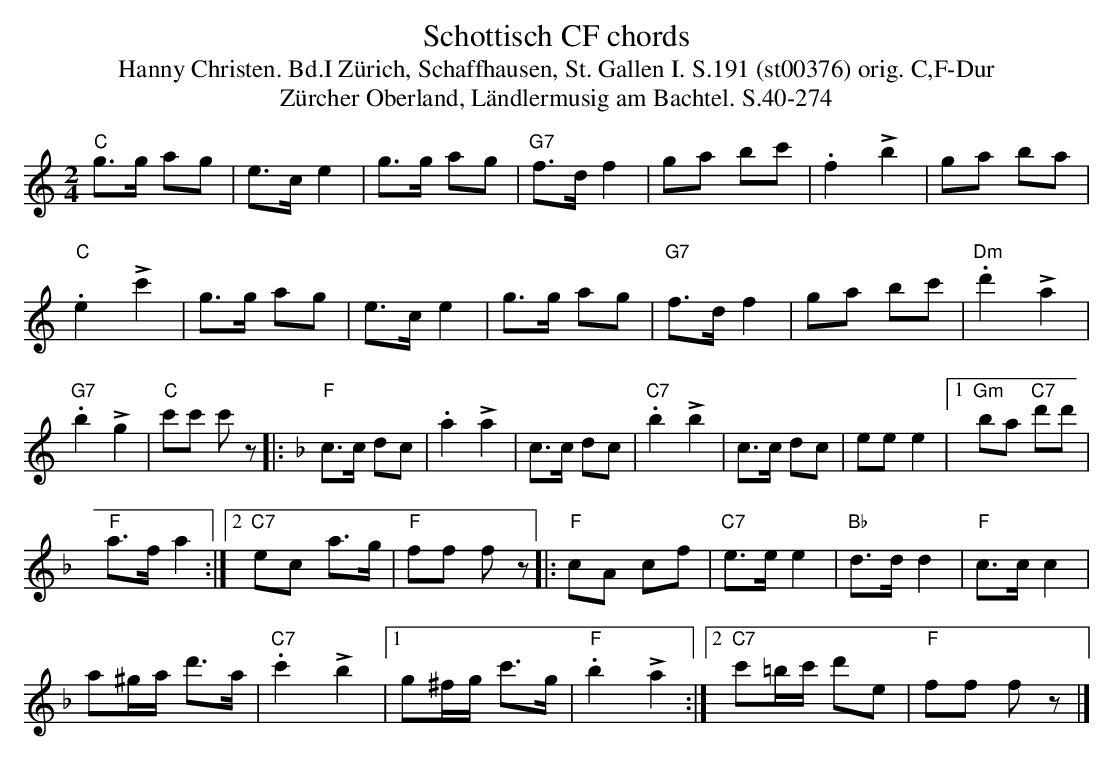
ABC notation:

X:1
T: Schottisch CF chords
T:Hanny Christen. Bd.I Zürich, Schaffhausen, St. Gallen I. S.191 (st00376) orig. C,F-Dur
T: Z\"urcher Oberland, L\"andlermusig am Bachtel. S.40-274
M:2/4
L:1/8
K:C %%MIDI gchordon
"C"g>g ag | e>ce2 | g>g ag | "G7"f>df2 | ga bc' | .f2+>+b2 | ga ba |
"C".e2+>+c'2 | g>g ag | e>ce2 | g>g ag | "G7"f>df2 | ga bc' | "Dm".d'2 +>+a2 |
"G7".b2 +>+g2 | "C"c'c' c'z |: [K:F] "F"c>c dc | .a2 +>+a2 | c>c dc | "C7".b2+>+b2 | c>c dc | eee2 |1 "Gm"ba "C7"d'd' |
"F"a>f a2 :|2 "C7"ec a>g | "F"ff fz |: "F"cA cf | "C7"e>ee2 | "Bb"d>dd2 | "F"c>cc2 |
a^g/a/ d'>a | "C7".c'2+>+b2 |1 g^f/g/ c'>g | "F".b2+>+a2 :|2 "C7"c'=b/c'/ d'e | "F"ff fz |]
